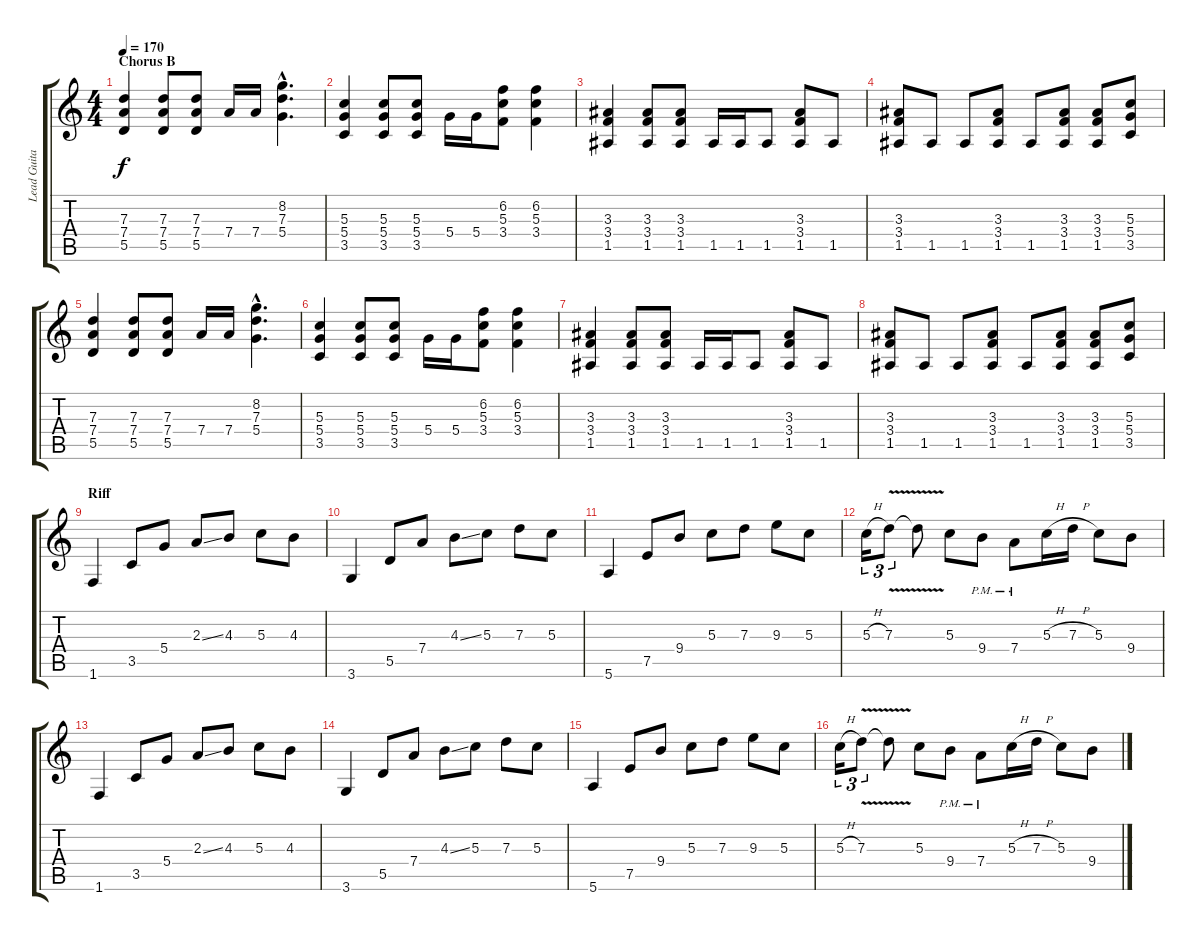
\track ("Lead Guitar" "Lead Guita") {instrument acousticguitarnylon}
\staff {score tabs}
\tuning (E4 B3 G3 D3 A2 E2) {hide}
\ts (4 4)
\section ("" "Chorus B")
\tempo 170
\clef g2
\ks c
(7.3 7.4 5.5).4{dy f} (7.3 7.4 5.5).8 (7.3 7.4 5.5).8 7.4.16 7.4.16 (8.2{hac} 7.3{hac} 5.4{hac}).4{d} |
(5.3 5.4 3.5).4 (5.3 5.4 3.5).8 (5.3 5.4 3.5).8 5.4.16 5.4.16 (6.2 5.3 3.4).8 (6.2 5.3 3.4).4 |
(3.3 3.4 1.5).4 (3.3 3.4 1.5).8 (3.3 3.4 1.5).8 1.5.16 1.5.16 1.5.8 (3.3 3.4 1.5).8 1.5.8 |
(3.3 3.4 1.5).8 1.5.8 1.5.8 (3.3 3.4 1.5).8 1.5.8 (3.3 3.4 1.5).8 (3.3 3.4 1.5).8 (5.3 5.4 3.5).8 |
(7.3 7.4 5.5).4 (7.3 7.4 5.5).8 (7.3 7.4 5.5).8 7.4.16 7.4.16 (8.2{hac} 7.3{hac} 5.4{hac}).4{d} |
(5.3 5.4 3.5).4 (5.3 5.4 3.5).8 (5.3 5.4 3.5).8 5.4.16 5.4.16 (6.2 5.3 3.4).8 (6.2 5.3 3.4).4 |
(3.3 3.4 1.5).4 (3.3 3.4 1.5).8 (3.3 3.4 1.5).8 1.5.16 1.5.16 1.5.8 (3.3 3.4 1.5).8 1.5.8 |
(3.3 3.4 1.5).8 1.5.8 1.5.8 (3.3 3.4 1.5).8 1.5.8 (3.3 3.4 1.5).8 (3.3 3.4 1.5).8 (5.3 5.4 3.5).8 |
\section ("" "Riff")
1.6.4 3.5.8 5.4.8 2.3{ss}.8 4.3.8 5.3.8 4.3.8 |
3.6.4 5.5.8 7.4.8 4.3{ss}.8 5.3.8 7.3.8 5.3.8 |
5.6.4 7.5.8 9.4.8 5.3.8 7.3.8 9.3.8 5.3.8 |
5.3{h}.16{tu (3 2)} 7.3{v}.8{tu (3 2)} 7.3{t}.8 5.3.8 9.4{pm}.8 7.4{pm}.8 5.3{h}.16 7.3{h}.16 5.3.8 9.4.8 |
1.6.4 3.5.8 5.4.8 2.3{ss}.8 4.3.8 5.3.8 4.3.8 |
3.6.4 5.5.8 7.4.8 4.3{ss}.8 5.3.8 7.3.8 5.3.8 |
5.6.4 7.5.8 9.4.8 5.3.8 7.3.8 9.3.8 5.3.8 |
5.3{h}.16{tu (3 2)} 7.3{v}.8{tu (3 2)} 7.3{t}.8 5.3.8 9.4{pm}.8 7.4{pm}.8 5.3{h}.16 7.3{h}.16 5.3.8 9.4.8
